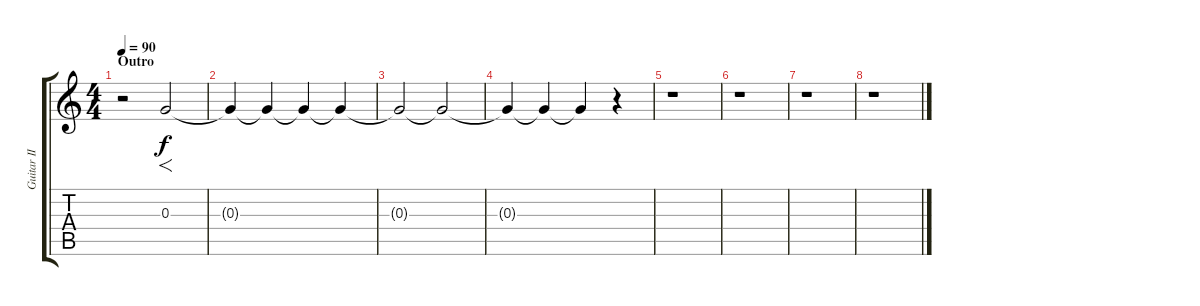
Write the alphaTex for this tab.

\track ("Guitar II (Normal)" "Guitar II ") {instrument distortionguitar}
\staff {score tabs}
\tuning (E4 B3 G3 D3 A2 D2) {hide}
\ts (4 4)
\section ("" "Outro")
\tempo 90
\clef g2
\ks c
r.2{dy f} 0.3.2{f} |
0.3{t}.4{volume 8} 0.3{t}.4{volume 7} 0.3{t}.4{volume 6} 0.3{t}.4{volume 5} |
0.3{t}.2{volume 4} 0.3{t}.2{volume 3} |
0.3{t}.4{volume 2} 0.3{t}.4{volume 1} 0.3{t}.4{volume 0} r.4 |
r.1 |
r.1 |
r.1 |
r.1
